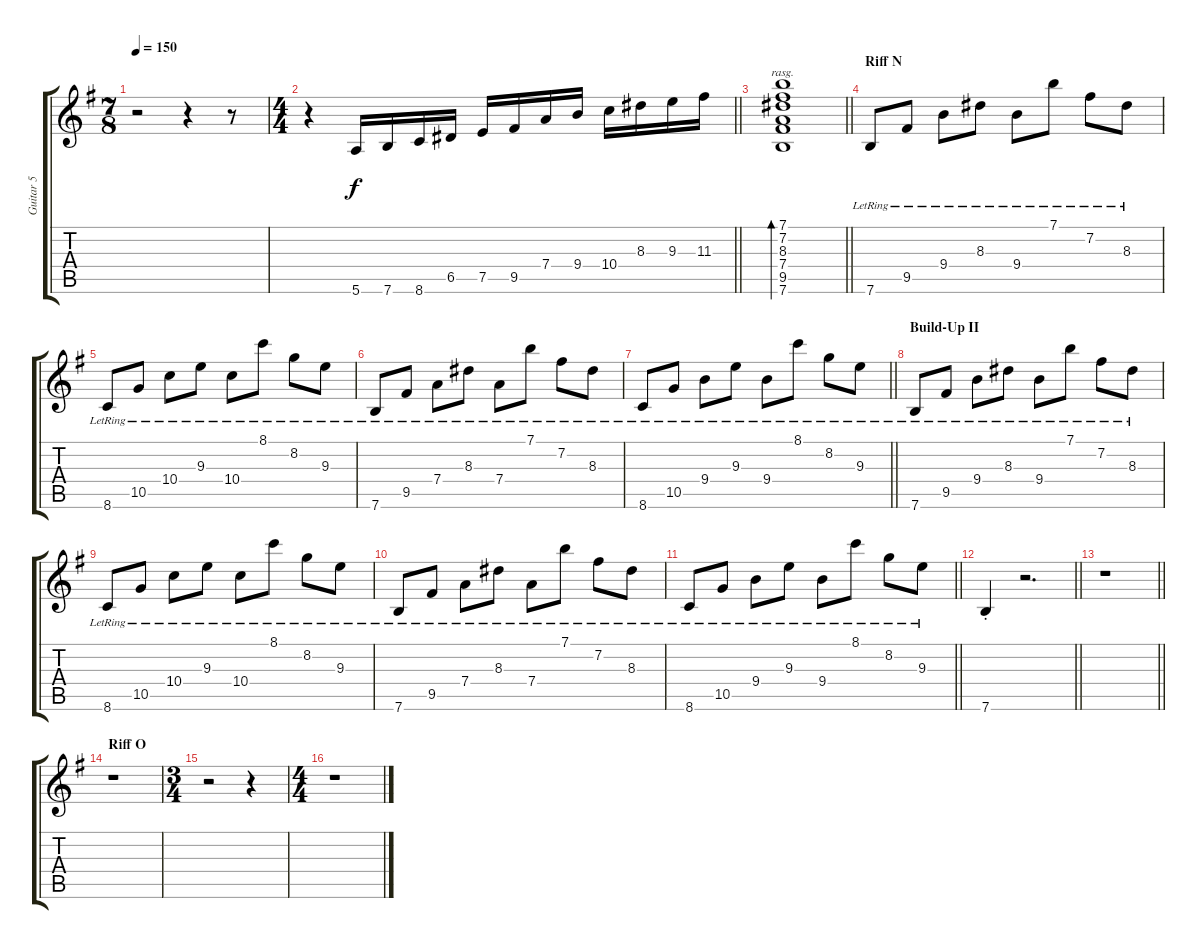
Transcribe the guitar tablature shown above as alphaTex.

\track ("Guitar 5" "Guitar 5") {instrument acousticguitarsteel}
\staff {score tabs}
\tuning (E4 B3 G3 D3 A2 E2) {hide}
\ts (7 8)
\tempo 150
\clef g2
\ks eminor
r.2{dy f} r.4 r.8 |
\ts (4 4)
\barLineRight lightlight
r.4 5.6.16 7.6.16 8.6.16 6.5.16 7.5.16 9.5.16 7.4.16 9.4.16 10.4.16 8.3.16 9.3.16 11.3.16 |
\barLineRight lightlight
(7.1 7.2 8.3 7.4 9.5 7.6).1{bd 240 rasg ii} |
\section ("" "Riff N")
7.6{lr}.8 9.5{lr}.8 9.4{lr}.8 8.3{lr}.8 9.4{lr}.8 7.1{lr}.8 7.2{lr}.8 8.3{lr}.8 |
8.6{lr}.8 10.5{lr}.8 10.4{lr}.8 9.3{lr}.8 10.4{lr}.8 8.1{lr}.8 8.2{lr}.8 9.3{lr}.8 |
7.6{lr}.8 9.5{lr}.8 7.4{lr}.8 8.3{lr}.8 7.4{lr}.8 7.1{lr}.8 7.2{lr}.8 8.3{lr}.8 |
\barLineRight lightlight
8.6{lr}.8 10.5{lr}.8 9.4{lr}.8 9.3{lr}.8 9.4{lr}.8 8.1{lr}.8 8.2{lr}.8 9.3{lr}.8 |
\section ("" "Build-Up II")
7.6{lr}.8 9.5{lr}.8 9.4{lr}.8 8.3{lr}.8 9.4{lr}.8 7.1{lr}.8 7.2{lr}.8 8.3{lr}.8 |
8.6{lr}.8 10.5{lr}.8 10.4{lr}.8 9.3{lr}.8 10.4{lr}.8 8.1{lr}.8 8.2{lr}.8 9.3{lr}.8 |
7.6{lr}.8 9.5{lr}.8 7.4{lr}.8 8.3{lr}.8 7.4{lr}.8 7.1{lr}.8 7.2{lr}.8 8.3{lr}.8 |
\barLineRight lightlight
8.6{lr}.8 10.5{lr}.8 9.4{lr}.8 9.3{lr}.8 9.4{lr}.8 8.1{lr}.8 8.2{lr}.8 9.3{lr}.8 |
\barLineRight lightlight
7.6{st}.4 r.2{d} |
\barLineRight lightlight
r.1 |
\section ("" "Riff O")
r.1 |
\ts (3 4)
r.2 r.4 |
\ts (4 4)
r.1
